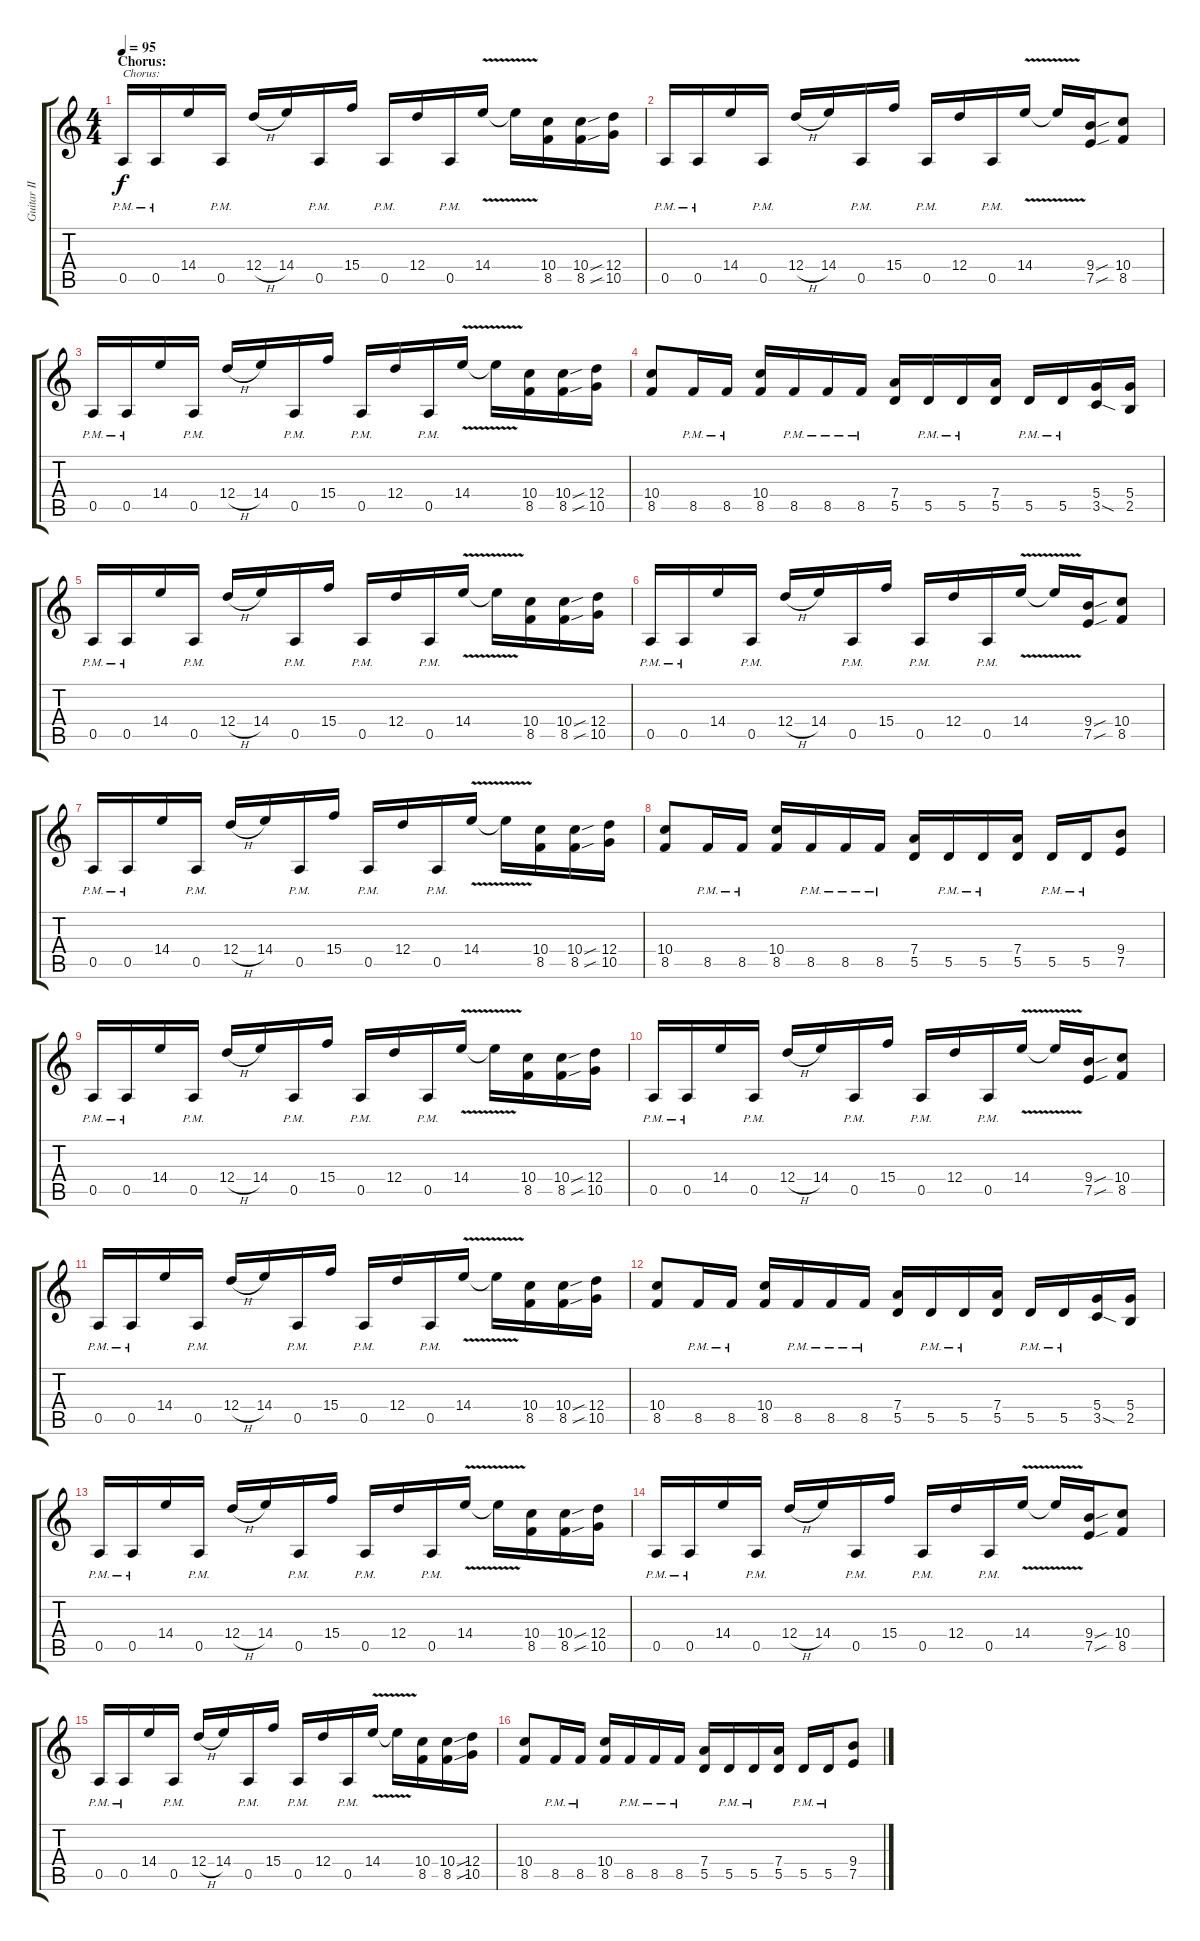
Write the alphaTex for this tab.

\track ("Guitar II" "Guitar II") {instrument distortionguitar}
\staff {score tabs}
\tuning (E4 B3 G3 D3 A2 E2) {hide}
\ts (4 4)
\section ("" "Chorus:")
\tempo 95
\clef g2
\ks c
0.5{pm}.16{txt "Chorus:" dy f} 0.5{pm}.16 14.4.16 0.5{pm}.16 12.4{h}.16 14.4.16 0.5{pm}.16 15.4.16 0.5{pm}.16 12.4.16 0.5{pm}.16 14.4{v}.16 14.4{t}.16 (10.4 8.5).16 (10.4{sou} 8.5{sou}).16 (12.4 10.5).16 |
0.5{pm}.16 0.5{pm}.16 14.4.16 0.5{pm}.16 12.4{h}.16 14.4.16 0.5{pm}.16 15.4.16 0.5{pm}.16 12.4.16 0.5{pm}.16 14.4{v}.16 14.4{t}.16 (9.4{sou} 7.5{sou}).16 (10.4 8.5).8 |
0.5{pm}.16 0.5{pm}.16 14.4.16 0.5{pm}.16 12.4{h}.16 14.4.16 0.5{pm}.16 15.4.16 0.5{pm}.16 12.4.16 0.5{pm}.16 14.4{v}.16 14.4{t}.16 (10.4 8.5).16 (10.4{sou} 8.5{sou}).16 (12.4 10.5).16 |
(10.4 8.5).8 8.5{pm}.16 8.5{pm}.16 (10.4 8.5).16 8.5{pm}.16 8.5{pm}.16 8.5{pm}.16 (7.4 5.5).16 5.5{pm}.16 5.5{pm}.16 (7.4 5.5).16 5.5{pm}.16 5.5{pm}.16 (5.4 3.5{sod}).16 (5.4 2.5).16 |
0.5{pm}.16 0.5{pm}.16 14.4.16 0.5{pm}.16 12.4{h}.16 14.4.16 0.5{pm}.16 15.4.16 0.5{pm}.16 12.4.16 0.5{pm}.16 14.4{v}.16 14.4{t}.16 (10.4 8.5).16 (10.4{sou} 8.5{sou}).16 (12.4 10.5).16 |
0.5{pm}.16 0.5{pm}.16 14.4.16 0.5{pm}.16 12.4{h}.16 14.4.16 0.5{pm}.16 15.4.16 0.5{pm}.16 12.4.16 0.5{pm}.16 14.4{v}.16 14.4{t}.16 (9.4{sou} 7.5{sou}).16 (10.4 8.5).8 |
0.5{pm}.16 0.5{pm}.16 14.4.16 0.5{pm}.16 12.4{h}.16 14.4.16 0.5{pm}.16 15.4.16 0.5{pm}.16 12.4.16 0.5{pm}.16 14.4{v}.16 14.4{t}.16 (10.4 8.5).16 (10.4{sou} 8.5{sou}).16 (12.4 10.5).16 |
(10.4 8.5).8 8.5{pm}.16 8.5{pm}.16 (10.4 8.5).16 8.5{pm}.16 8.5{pm}.16 8.5{pm}.16 (7.4 5.5).16 5.5{pm}.16 5.5{pm}.16 (7.4 5.5).16 5.5{pm}.16 5.5{pm}.16 (9.4 7.5).8 |
0.5{pm}.16 0.5{pm}.16 14.4.16 0.5{pm}.16 12.4{h}.16 14.4.16 0.5{pm}.16 15.4.16 0.5{pm}.16 12.4.16 0.5{pm}.16 14.4{v}.16 14.4{t}.16 (10.4 8.5).16 (10.4{sou} 8.5{sou}).16 (12.4 10.5).16 |
0.5{pm}.16 0.5{pm}.16 14.4.16 0.5{pm}.16 12.4{h}.16 14.4.16 0.5{pm}.16 15.4.16 0.5{pm}.16 12.4.16 0.5{pm}.16 14.4{v}.16 14.4{t}.16 (9.4{sou} 7.5{sou}).16 (10.4 8.5).8 |
0.5{pm}.16 0.5{pm}.16 14.4.16 0.5{pm}.16 12.4{h}.16 14.4.16 0.5{pm}.16 15.4.16 0.5{pm}.16 12.4.16 0.5{pm}.16 14.4{v}.16 14.4{t}.16 (10.4 8.5).16 (10.4{sou} 8.5{sou}).16 (12.4 10.5).16 |
(10.4 8.5).8 8.5{pm}.16 8.5{pm}.16 (10.4 8.5).16 8.5{pm}.16 8.5{pm}.16 8.5{pm}.16 (7.4 5.5).16 5.5{pm}.16 5.5{pm}.16 (7.4 5.5).16 5.5{pm}.16 5.5{pm}.16 (5.4 3.5{sod}).16 (5.4 2.5).16 |
0.5{pm}.16 0.5{pm}.16 14.4.16 0.5{pm}.16 12.4{h}.16 14.4.16 0.5{pm}.16 15.4.16 0.5{pm}.16 12.4.16 0.5{pm}.16 14.4{v}.16 14.4{t}.16 (10.4 8.5).16 (10.4{sou} 8.5{sou}).16 (12.4 10.5).16 |
0.5{pm}.16 0.5{pm}.16 14.4.16 0.5{pm}.16 12.4{h}.16 14.4.16 0.5{pm}.16 15.4.16 0.5{pm}.16 12.4.16 0.5{pm}.16 14.4{v}.16 14.4{t}.16 (9.4{sou} 7.5{sou}).16 (10.4 8.5).8 |
0.5{pm}.16 0.5{pm}.16 14.4.16 0.5{pm}.16 12.4{h}.16 14.4.16 0.5{pm}.16 15.4.16 0.5{pm}.16 12.4.16 0.5{pm}.16 14.4{v}.16 14.4{t}.16 (10.4 8.5).16 (10.4{sou} 8.5{sou}).16 (12.4 10.5).16 |
(10.4 8.5).8 8.5{pm}.16 8.5{pm}.16 (10.4 8.5).16 8.5{pm}.16 8.5{pm}.16 8.5{pm}.16 (7.4 5.5).16 5.5{pm}.16 5.5{pm}.16 (7.4 5.5).16 5.5{pm}.16 5.5{pm}.16 (9.4 7.5).8
